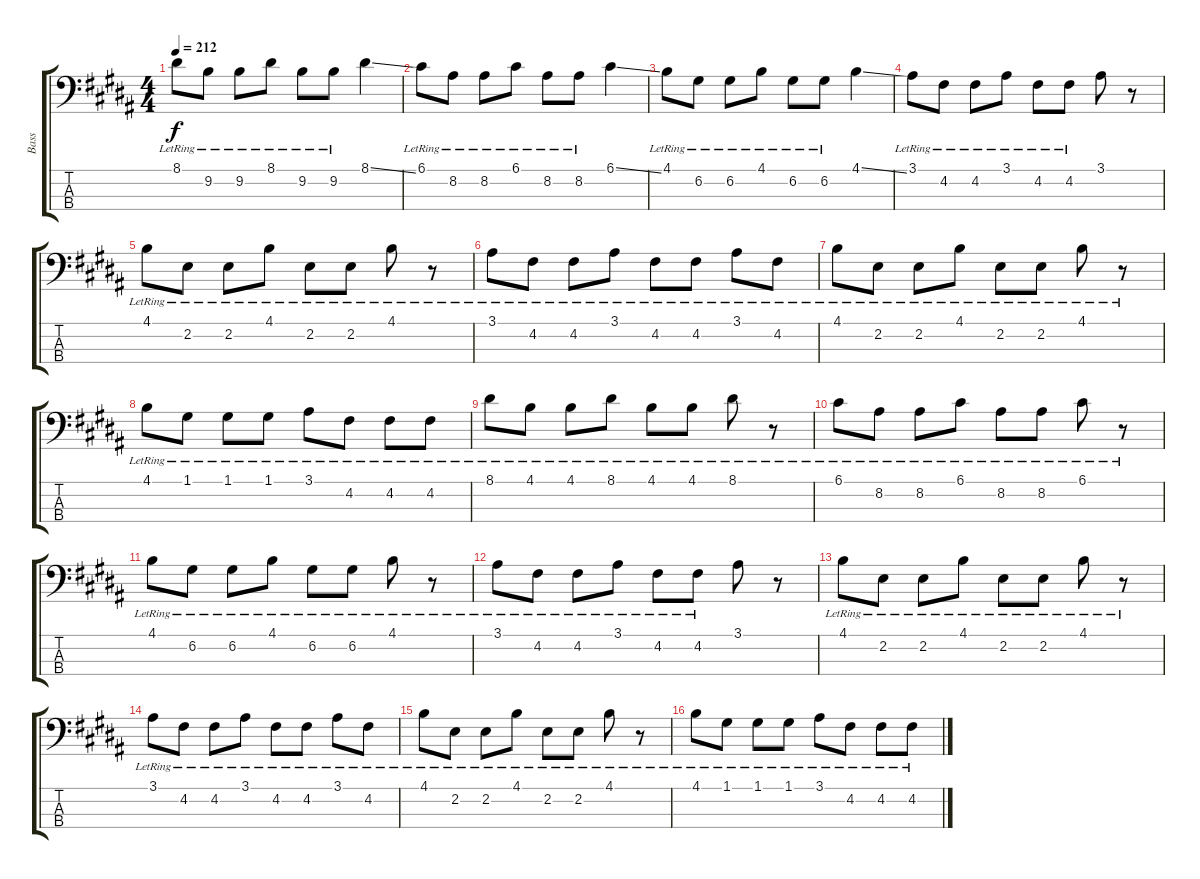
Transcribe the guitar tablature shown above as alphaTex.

\track ("Bass " "Bass ") {instrument electricbassfinger}
\staff {score tabs}
\tuning (G2 D2 A1 E1) {hide}
\ts (4 4)
\tempo 212
\clef f4
\ks b
8.1{lr}.8{dy f instrument electricbassfinger} 9.2{lr}.8 9.2{lr}.8 8.1{lr}.8 9.2{lr}.8 9.2{lr}.8 8.1{ss}.4 |
\ks g#minor
6.1{lr}.8 8.2{lr}.8 8.2{lr}.8 6.1{lr}.8 8.2{lr}.8 8.2{lr}.8 6.1{ss}.4 |
4.1{lr}.8 6.2{lr}.8 6.2{lr}.8 4.1{lr}.8 6.2{lr}.8 6.2{lr}.8 4.1{ss}.4 |
3.1{lr}.8 4.2{lr}.8 4.2{lr}.8 3.1{lr}.8 4.2{lr}.8 4.2{lr}.8 3.1.8 r.8 |
\ks b
4.1{lr}.8 2.2{lr}.8 2.2{lr}.8 4.1{lr}.8 2.2{lr}.8 2.2{lr}.8 4.1{lr}.8 r.8 |
\ks g#minor
3.1{lr}.8 4.2{lr}.8 4.2{lr}.8 3.1{lr}.8 4.2{lr}.8 4.2{lr}.8 3.1{lr}.8 4.2{lr}.8 |
4.1{lr}.8 2.2{lr}.8 2.2{lr}.8 4.1{lr}.8 2.2{lr}.8 2.2{lr}.8 4.1{lr}.8 r.8 |
4.1{lr}.8 1.1{lr}.8 1.1{lr}.8 1.1{lr}.8 3.1{lr}.8 4.2{lr}.8 4.2{lr}.8 4.2{lr}.8 |
\ks b
8.1{lr}.8 4.1{lr}.8 4.1{lr}.8 8.1{lr}.8 4.1{lr}.8 4.1{lr}.8 8.1{lr}.8 r.8 |
\ks g#minor
6.1{lr}.8 8.2{lr}.8 8.2{lr}.8 6.1{lr}.8 8.2{lr}.8 8.2{lr}.8 6.1{lr}.8 r.8 |
4.1{lr}.8 6.2{lr}.8 6.2{lr}.8 4.1{lr}.8 6.2{lr}.8 6.2{lr}.8 4.1{lr}.8 r.8 |
3.1{lr}.8 4.2{lr}.8 4.2{lr}.8 3.1{lr}.8 4.2{lr}.8 4.2{lr}.8 3.1.8 r.8 |
\ks b
4.1{lr}.8 2.2{lr}.8 2.2{lr}.8 4.1{lr}.8 2.2{lr}.8 2.2{lr}.8 4.1{lr}.8 r.8 |
\ks g#minor
3.1{lr}.8 4.2{lr}.8 4.2{lr}.8 3.1{lr}.8 4.2{lr}.8 4.2{lr}.8 3.1{lr}.8 4.2{lr}.8 |
4.1{lr}.8 2.2{lr}.8 2.2{lr}.8 4.1{lr}.8 2.2{lr}.8 2.2{lr}.8 4.1{lr}.8 r.8 |
4.1{lr}.8 1.1{lr}.8 1.1{lr}.8 1.1{lr}.8 3.1{lr}.8 4.2{lr}.8 4.2{lr}.8 4.2{lr}.8
